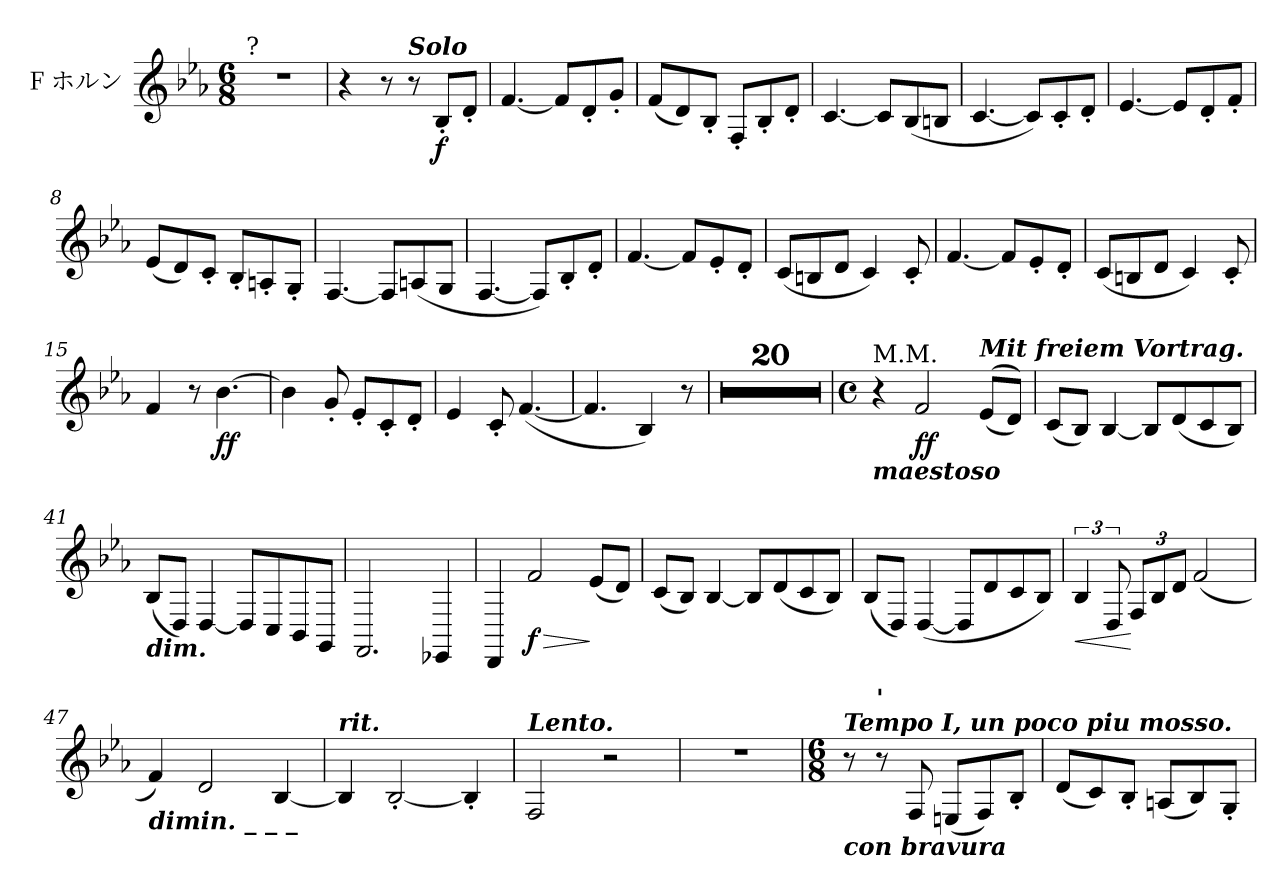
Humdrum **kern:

**kern	**dynam
*part1	*part1
*staff1	*staff1
*I"F ホルン	*
*clefG2	*
*ITrd4c7	*
*k[b-e-a-d-]	*
*M6/8	*
*MM192	*
=1	=1
!LO:TX:a:t=?	!
2.r	.
=2	=2
4r	.
8r	.
!LO:TX:a:Bi:t=Solo	!
8r	.
!	!LO:DY:b
8E-'/L	f
8G'/J	.
=3	=3
[4.B-/	.
8B-/L]	.
8G'/	.
8c'/J	.
=4	=4
(8B-/L	.
8G/)	.
8E-'/J	.
8BB-'/L	.
8E-'/	.
8G'/J	.
=5	=5
[4.F/	.
8F/L]	.
(8E-/	.
8En/J	.
=6	=6
[4.F/	.
8F/L])	.
8F'/	.
8G'/J	.
=7	=7
[4.A-/	.
8A-/L]	.
8G'/	.
8B-'/J	.
!!LO:LB:g=z
=8	=8
(8A-/L	.
8G/)	.
8F'/J	.
8E-'/L	.
8Dn'/	.
8C'/J	.
=9	=9
[4.BB-/	.
8BB-/L]	.
(8Dn/	.
8C/J	.
=10	=10
[4.BB-/	.
8BB-/L])	.
8E-'/	.
8G'/J	.
=11	=11
[4.B-/	.
8B-/L]	.
8A-'/	.
8G'/J	.
=12	=12
(8F/L	.
8En/	.
8G/J	.
4F/)	.
8F'/	.
=13	=13
[4.B-/	.
8B-/L]	.
8A-'/	.
8G'/J	.
!!LO:LB:g=z
=14	=14
(8F/L	.
8En/	.
8G/J	.
4F/)	.
8F'/	.
!!LO:LB:g=z
=15	=15
4B-/	.
8r	.
!	!LO:DY:b
[4.e-\	ff
=16	=16
4e-\]	.
8c'/	.
8A-'/L	.
8F'/	.
8G'/J	.
=17	=17
4A-/	.
8F'/	.
([4.B-/	.
=18	=18
4.B-/]	.
4E-/)	.
8r	.
=19	=19
2.r	.
=20	=20
2.r	.
=21	=21
2.r	.
=22	=22
2.r	.
=23	=23
2.r	.
=24	=24
2.r	.
=25	=25
2.r	.
=26	=26
2.r	.
=27	=27
2.r	.
=28	=28
2.r	.
=29	=29
2.r	.
=30	=30
2.r	.
=31	=31
2.r	.
=32	=32
2.r	.
=33	=33
2.r	.
=34	=34
2.r	.
=35	=35
2.r	.
=36	=36
2.r	.
=37	=37
2.r	.
=38	=38
2.r	.
=39	=39
*M4/4	*
*met(c)	*
*MM128	*
!LO:TX:a:t=M.M.	!
!LO:TX:b:Bi:t=maestoso	!
4r	.
!	!LO:DY:b
2B-/	ff
!LO:TX:a:Bi:t=Mit freiem Vortrag.	!
((8A-/L	.
8G/J))	.
=40	=40
(8F/L	.
8E-/J)	.
[4E-/	.
8E-/L]	.
(8G/	.
8F/	.
8E-/J)	.
=41	=41
!LO:TX:b:Bi:t=dim.	!
(8E-/L	.
8GG/J)	.
[4GG/	.
8GG/L]	.
8FF/	.
8EE-/	.
8CC/J	.
=42	=42
2.BBB-/	.
4AAA-X/	.
=43	=43
4GGG/	.
!	!LO:HP:b
!	!LO:DY:n=1:b
2B-/	> f
(8A-/L	]
8G/J)	.
=44	=44
(8F/L	.
8E-/J)	.
[4E-/	.
8E-/L]	.
(8G/	.
8F/	.
8E-/J)	.
!!LO:LB:g=z
=45	=45
(8E-/L	.
8GG/J)	.
([4GG/	.
8GG/L]	.
8G/	.
8F/	.
8E-/J)	.
=46	=46
!	!LO:HP:b
6E-/	<
12GG/	.
*Xbrackettup	*
12BB-/L	[
12E-/	.
12G/J	.
(2B-/	.
=47	=47
!LO:TX:b:Bi:t=dimin.    _        _             _	!
4B-/)	.
2G/	.
[4E-/	.
=48	=48
!LO:TX:a:Bi:t=rit.	!
4E-/]	.
[2E-'/	.
4E-'/]	.
=49	=49
!LO:TX:a:Bi:t=Lento.	!
2BB-/	.
2r	.
=50	=50
1r	.
!!LO:LB:g=z
=51	=51
*M6/8	*
!LO:TX:a:Bi:t=Tempo I, un poco piu mosso.	!
!LO:TX:b:Bi:t=con bravura	!
8r	.
!LO:TX:a:Bi:t='	!
8r	.
8BB-/	.
(8AAn/L	.
8BB-/)	.
8E-'/J	.
=52	=52
(8G/L	.
8F/)	.
8E-'/J	.
(8Dn/L	.
8E-/)	.
8C'/J	.
=	=
*-	*-
